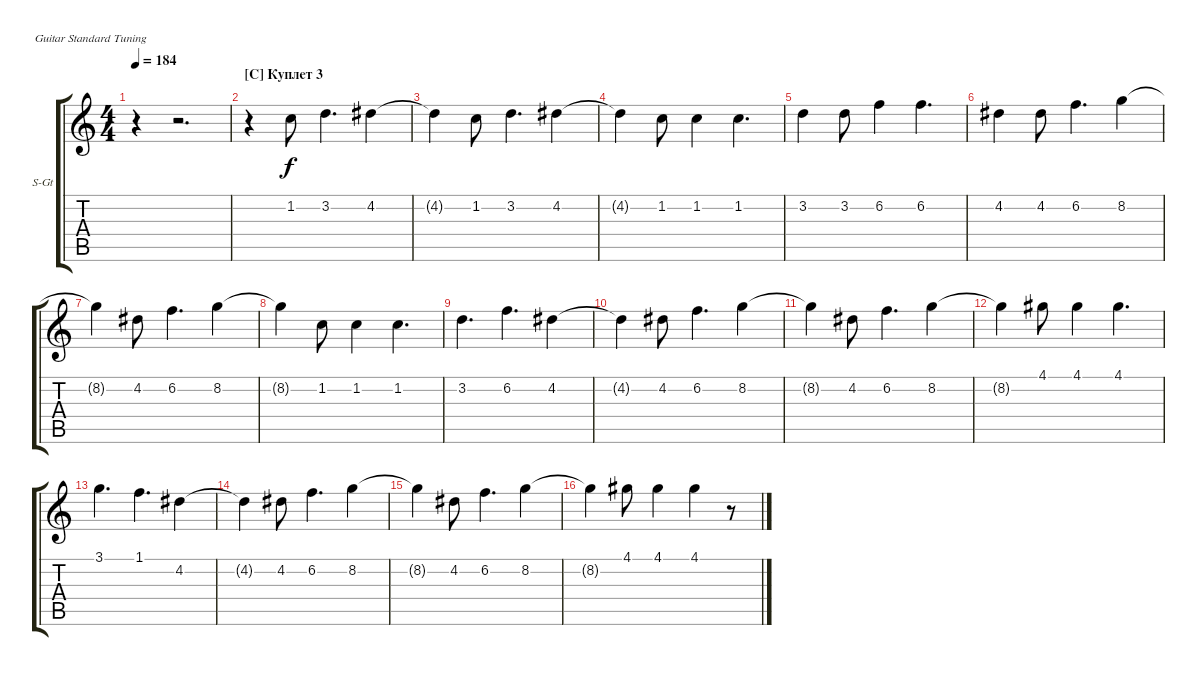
\bracketExtendMode groupsimilarinstruments
\firstSystemTrackNameOrientation horizontal
\otherSystemsTrackNameOrientation horizontal
\track ("Äîðîæêà 4" "S-Gt") {instrument acousticgrandpiano}
\staff {score tabs}
\tuning (E4 B3 G3 D3 A2 E2)
\displaytranspose 12
\ts (4 4)
\tempo 184
\clef g2
\ks c
r.4{dy f} r.2{d} |
\section ("C" "Куплет 3")
r.4 1.2.8 3.2.4{d} 4.2.4 |
4.2{t}.4 1.2.8 3.2.4{d} 4.2.4 |
4.2{t}.4 1.2.8 1.2.4 1.2.4{d} |
3.2.4 3.2.8 6.2.4 6.2.4{d} |
4.2.4 4.2.8 6.2.4{d} 8.2.4 |
8.2{t}.4 4.2.8 6.2.4{d} 8.2.4 |
8.2{t}.4 1.2.8 1.2.4 1.2.4{d} |
3.2.4{d} 6.2.4{d} 4.2.4 |
4.2{t}.4 4.2.8 6.2.4{d} 8.2.4 |
8.2{t}.4 4.2.8 6.2.4{d} 8.2.4 |
8.2{t}.4 4.1.8 4.1.4 4.1.4{d} |
3.1.4{d} 1.1.4{d} 4.2.4 |
4.2{t}.4 4.2.8 6.2.4{d} 8.2.4 |
8.2{t}.4 4.2.8 6.2.4{d} 8.2.4 |
8.2{t}.4 4.1.8 4.1.4 4.1.4 r.8
